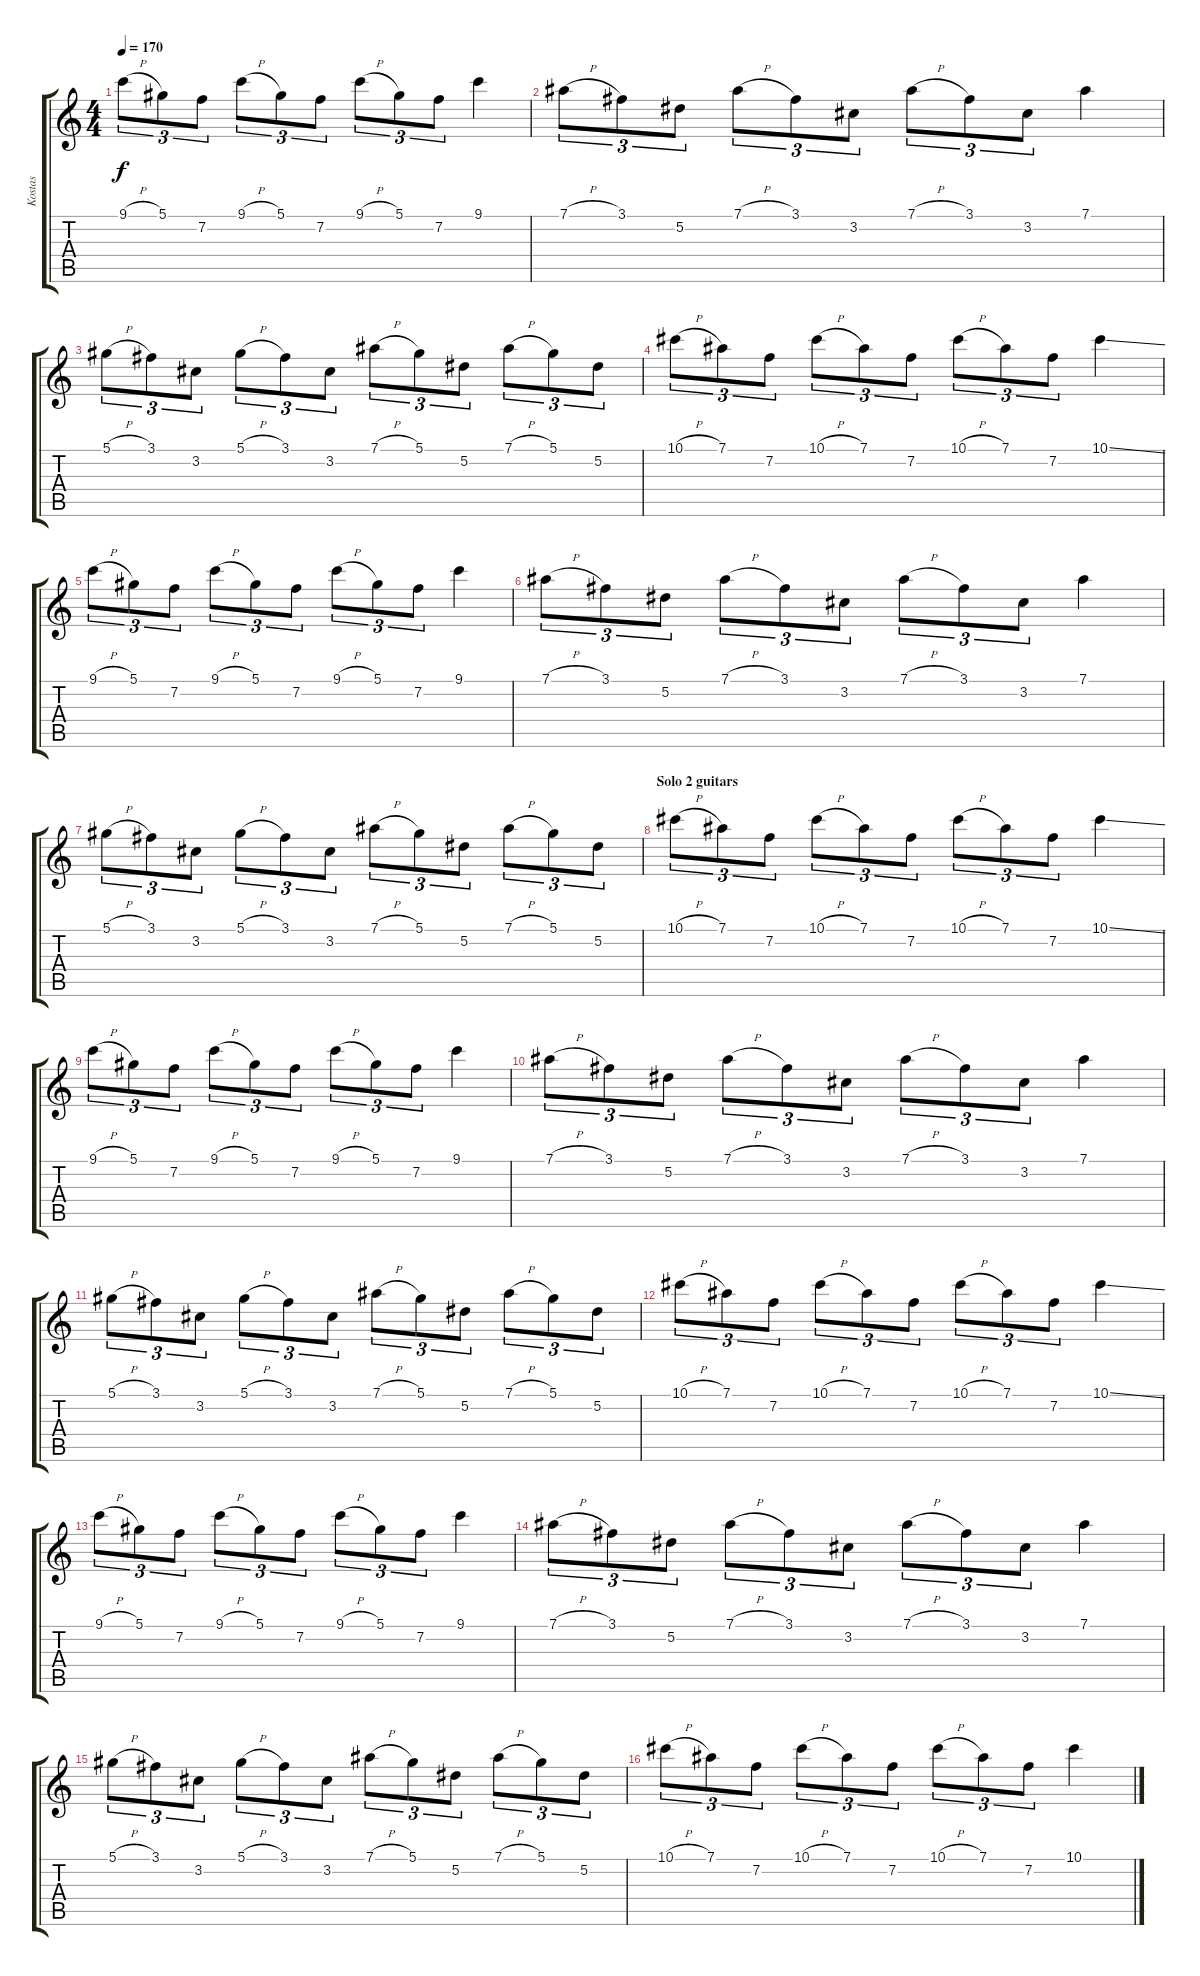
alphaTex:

\track ("Kostas" "Kostas") {instrument distortionguitar}
\staff {score tabs}
\tuning (Eb4 Bb3 Gb3 Db3 Ab2 Eb2) {hide}
\ts (4 4)
\tempo 170
\clef g2
\ks c
9.1{h}.8{tu (3 2) dy f} 5.1.8{tu (3 2)} 7.2.8{tu (3 2)} 9.1{h}.8{tu (3 2)} 5.1.8{tu (3 2)} 7.2.8{tu (3 2)} 9.1{h}.8{tu (3 2)} 5.1.8{tu (3 2)} 7.2.8{tu (3 2)} 9.1.4 |
7.1{h}.8{tu (3 2)} 3.1.8{tu (3 2)} 5.2.8{tu (3 2)} 7.1{h}.8{tu (3 2)} 3.1.8{tu (3 2)} 3.2.8{tu (3 2)} 7.1{h}.8{tu (3 2)} 3.1.8{tu (3 2)} 3.2.8{tu (3 2)} 7.1.4 |
5.1{h}.8{tu (3 2)} 3.1.8{tu (3 2)} 3.2.8{tu (3 2)} 5.1{h}.8{tu (3 2)} 3.1.8{tu (3 2)} 3.2.8{tu (3 2)} 7.1{h}.8{tu (3 2)} 5.1.8{tu (3 2)} 5.2.8{tu (3 2)} 7.1{h}.8{tu (3 2)} 5.1.8{tu (3 2)} 5.2.8{tu (3 2)} |
10.1{h}.8{tu (3 2)} 7.1.8{tu (3 2)} 7.2.8{tu (3 2)} 10.1{h}.8{tu (3 2)} 7.1.8{tu (3 2)} 7.2.8{tu (3 2)} 10.1{h}.8{tu (3 2)} 7.1.8{tu (3 2)} 7.2.8{tu (3 2)} 10.1{ss}.4 |
9.1{h}.8{tu (3 2)} 5.1.8{tu (3 2)} 7.2.8{tu (3 2)} 9.1{h}.8{tu (3 2)} 5.1.8{tu (3 2)} 7.2.8{tu (3 2)} 9.1{h}.8{tu (3 2)} 5.1.8{tu (3 2)} 7.2.8{tu (3 2)} 9.1.4 |
7.1{h}.8{tu (3 2)} 3.1.8{tu (3 2)} 5.2.8{tu (3 2)} 7.1{h}.8{tu (3 2)} 3.1.8{tu (3 2)} 3.2.8{tu (3 2)} 7.1{h}.8{tu (3 2)} 3.1.8{tu (3 2)} 3.2.8{tu (3 2)} 7.1.4 |
5.1{h}.8{tu (3 2)} 3.1.8{tu (3 2)} 3.2.8{tu (3 2)} 5.1{h}.8{tu (3 2)} 3.1.8{tu (3 2)} 3.2.8{tu (3 2)} 7.1{h}.8{tu (3 2)} 5.1.8{tu (3 2)} 5.2.8{tu (3 2)} 7.1{h}.8{tu (3 2)} 5.1.8{tu (3 2)} 5.2.8{tu (3 2)} |
\section ("" "Solo 2 guitars")
10.1{h}.8{tu (3 2)} 7.1.8{tu (3 2)} 7.2.8{tu (3 2)} 10.1{h}.8{tu (3 2)} 7.1.8{tu (3 2)} 7.2.8{tu (3 2)} 10.1{h}.8{tu (3 2)} 7.1.8{tu (3 2)} 7.2.8{tu (3 2)} 10.1{ss}.4 |
9.1{h}.8{tu (3 2)} 5.1.8{tu (3 2)} 7.2.8{tu (3 2)} 9.1{h}.8{tu (3 2)} 5.1.8{tu (3 2)} 7.2.8{tu (3 2)} 9.1{h}.8{tu (3 2)} 5.1.8{tu (3 2)} 7.2.8{tu (3 2)} 9.1.4 |
7.1{h}.8{tu (3 2)} 3.1.8{tu (3 2)} 5.2.8{tu (3 2)} 7.1{h}.8{tu (3 2)} 3.1.8{tu (3 2)} 3.2.8{tu (3 2)} 7.1{h}.8{tu (3 2)} 3.1.8{tu (3 2)} 3.2.8{tu (3 2)} 7.1.4 |
5.1{h}.8{tu (3 2)} 3.1.8{tu (3 2)} 3.2.8{tu (3 2)} 5.1{h}.8{tu (3 2)} 3.1.8{tu (3 2)} 3.2.8{tu (3 2)} 7.1{h}.8{tu (3 2)} 5.1.8{tu (3 2)} 5.2.8{tu (3 2)} 7.1{h}.8{tu (3 2)} 5.1.8{tu (3 2)} 5.2.8{tu (3 2)} |
10.1{h}.8{tu (3 2)} 7.1.8{tu (3 2)} 7.2.8{tu (3 2)} 10.1{h}.8{tu (3 2)} 7.1.8{tu (3 2)} 7.2.8{tu (3 2)} 10.1{h}.8{tu (3 2)} 7.1.8{tu (3 2)} 7.2.8{tu (3 2)} 10.1{ss}.4 |
9.1{h}.8{tu (3 2)} 5.1.8{tu (3 2)} 7.2.8{tu (3 2)} 9.1{h}.8{tu (3 2)} 5.1.8{tu (3 2)} 7.2.8{tu (3 2)} 9.1{h}.8{tu (3 2)} 5.1.8{tu (3 2)} 7.2.8{tu (3 2)} 9.1.4 |
7.1{h}.8{tu (3 2)} 3.1.8{tu (3 2)} 5.2.8{tu (3 2)} 7.1{h}.8{tu (3 2)} 3.1.8{tu (3 2)} 3.2.8{tu (3 2)} 7.1{h}.8{tu (3 2)} 3.1.8{tu (3 2)} 3.2.8{tu (3 2)} 7.1.4 |
5.1{h}.8{tu (3 2)} 3.1.8{tu (3 2)} 3.2.8{tu (3 2)} 5.1{h}.8{tu (3 2)} 3.1.8{tu (3 2)} 3.2.8{tu (3 2)} 7.1{h}.8{tu (3 2)} 5.1.8{tu (3 2)} 5.2.8{tu (3 2)} 7.1{h}.8{tu (3 2)} 5.1.8{tu (3 2)} 5.2.8{tu (3 2)} |
10.1{h}.8{tu (3 2)} 7.1.8{tu (3 2)} 7.2.8{tu (3 2)} 10.1{h}.8{tu (3 2)} 7.1.8{tu (3 2)} 7.2.8{tu (3 2)} 10.1{h}.8{tu (3 2)} 7.1.8{tu (3 2)} 7.2.8{tu (3 2)} 10.1{ss}.4
